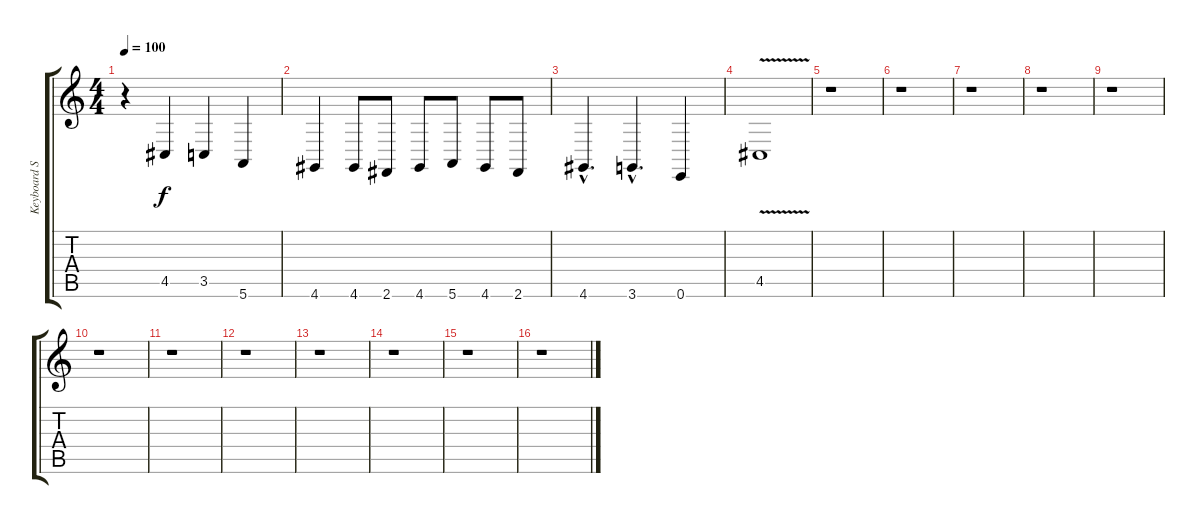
\track ("Keyboard Solo" "Keyboard S") {instrument sitar}
\staff {score tabs}
\tuning (E4 B3 G3 D3 A2 E2) {hide}
\ts (4 4)
\tempo 100
\clef g2
\ks c
r.4{dy f} 4.5.4 3.5.4 5.6.4 |
4.6.4 4.6.8 2.6.8 4.6.8 5.6.8 4.6.8 2.6.8 |
4.6{hac}.4{d} 3.6{hac}.4{d} 0.6.4 |
4.5{v}.1 |
r.1 |
r.1 |
r.1 |
r.1 |
r.1 |
r.1 |
r.1 |
r.1 |
r.1 |
r.1 |
r.1 |
r.1
